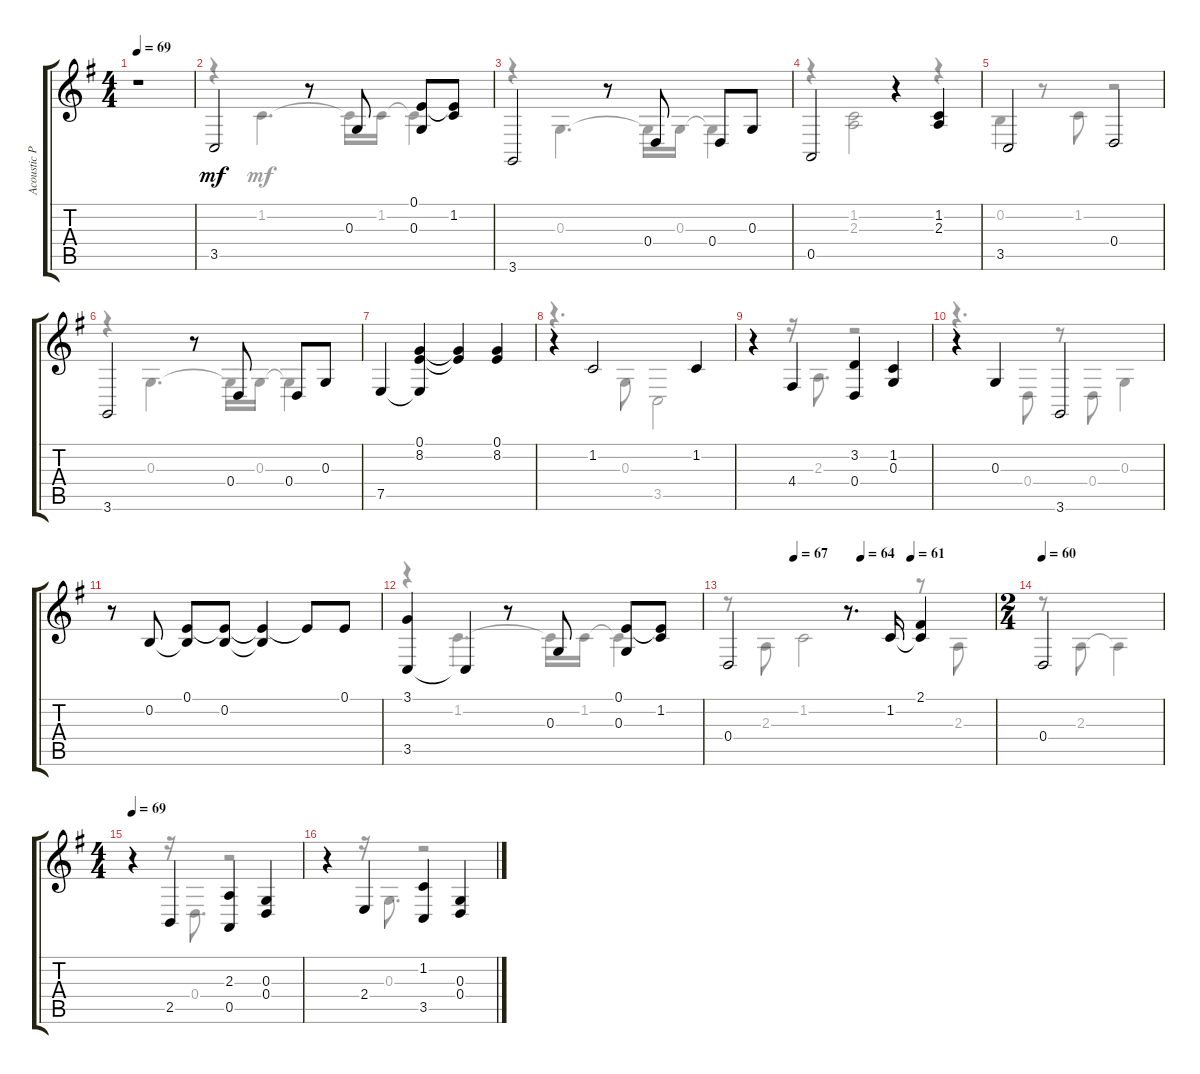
\track ("Acoustic Piano" "Acoustic P") {instrument acousticgrandpiano}
\staff {score tabs}
\tuning (E4 B3 G3 D3 A2 E2) {hide}
\voice
\ts (4 4)
\tempo 69
\clef g2
\ks eminor
r.1{dy mf instrument acousticgrandpiano} |
3.5.2 r.8 0.3.8 (0.1 0.3).8 (0.1{t} 1.2).8 |
3.6.2 r.8 0.4.8 0.4.8 0.3.8 |
0.5.2 r.4 (1.2 2.3).4 |
3.5.2 0.4.2 |
3.6.2 r.8 0.4.8 0.4.8 0.3.8 |
7.5.4 (0.1 8.2 7.5{t}).4 (0.1{t} 8.2{t}).4 (0.1 8.2).4 |
r.4 1.2.2 1.2.4 |
r.4 4.4.4 (3.2 0.4).4 (1.2 0.3).4 |
r.4 0.3.4 3.6.2 |
r.8 0.2.8 (0.1 0.2{t}).8 (0.1{t} 0.2).8 (0.1{t} 0.2{t}).4 0.1{t}.8 0.1.8 |
(3.1 3.5).4 3.5{t}.4 r.8 0.3.8 (0.1 0.3).8 (0.1{t} 1.2).8 |
\tempo (67 0.25)
\tempo (64 0.5)
\tempo (61 0.6875)
0.4.2 r.8{d} 1.2.16 (2.1 1.2{t}).4 |
\ts (2 4)
\tempo 60
0.4.2 |
\ts (4 4)
\tempo 69
r.4 2.5.4 (2.3 0.5).4 (0.3 0.4).4 |
r.4 2.4.4 (1.2 3.5).4 (0.3 0.4).4
\voice
\clef g2
\ottava regular
\simile none
\ks eminor
|
r.4 1.2.4{d} 1.2{t}.16 1.2.16 1.2{t}.4 |
r.4 0.3.4{d} 0.3{t}.16 0.3.16 0.3{t}.4 |
r.4 (1.2 2.3).2 r.4 |
0.2.4 r.8 1.2.8 r.2 |
r.4 0.3.4{d} 0.3{t}.16 0.3.16 0.3{t}.4 |
|
r.4{d} 0.3.8 3.5.2 |
r.4 r.16 2.3.8{d} r.2 |
r.4{d} 0.4.8 r.8 0.4.8 0.3.4 |
|
r.4 1.2.4{d} 1.2{t}.16 1.2.16 1.2{t}.4 |
r.8 2.3.8 1.2.2 r.8 2.3.8 |
r.8 2.3.8 2.3{t}.4 |
r.4 r.16 0.4.8{d} r.2 |
r.4 r.16 0.3.8{d} r.2
